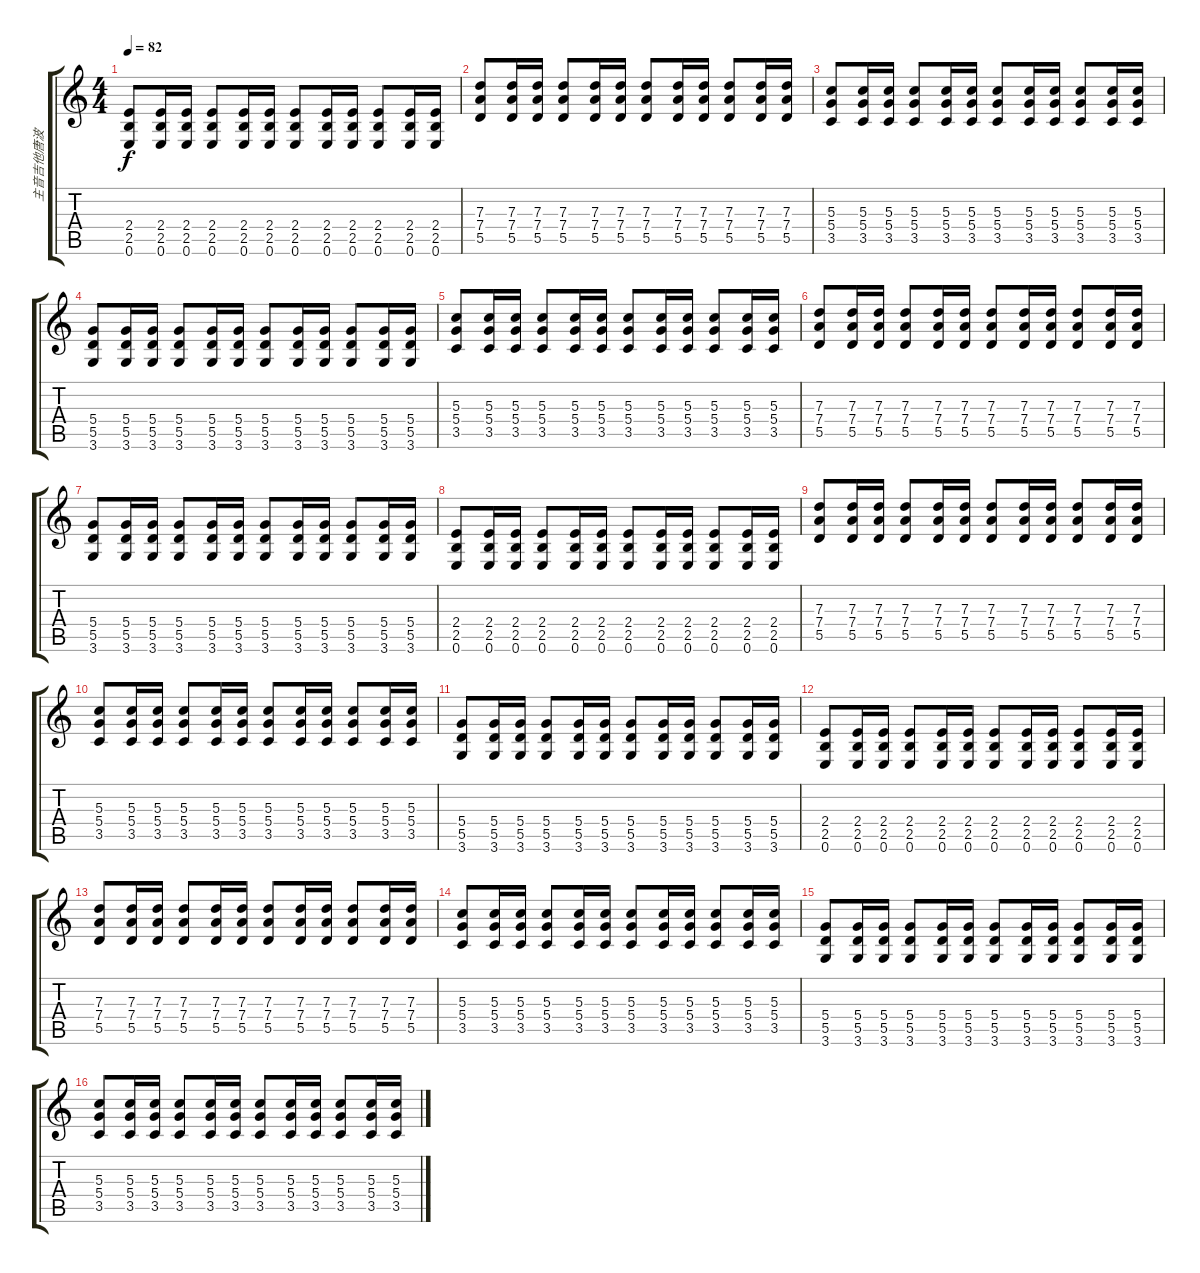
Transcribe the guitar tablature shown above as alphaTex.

\track ("主音吉他唐波" "主音吉他唐波") {instrument overdrivenguitar}
\staff {score tabs}
\tuning (E4 B3 G3 D3 A2 E2) {hide}
\ts (4 4)
\tempo 82
\clef g2
\ks c
(2.4 2.5 0.6).8{dy f} (2.4 2.5 0.6).16 (2.4 2.5 0.6).16 (2.4 2.5 0.6).8 (2.4 2.5 0.6).16 (2.4 2.5 0.6).16 (2.4 2.5 0.6).8 (2.4 2.5 0.6).16 (2.4 2.5 0.6).16 (2.4 2.5 0.6).8 (2.4 2.5 0.6).16 (2.4 2.5 0.6).16 |
(7.3 7.4 5.5).8 (7.3 7.4 5.5).16 (7.3 7.4 5.5).16 (7.3 7.4 5.5).8 (7.3 7.4 5.5).16 (7.3 7.4 5.5).16 (7.3 7.4 5.5).8 (7.3 7.4 5.5).16 (7.3 7.4 5.5).16 (7.3 7.4 5.5).8 (7.3 7.4 5.5).16 (7.3 7.4 5.5).16 |
(5.3 5.4 3.5).8 (5.3 5.4 3.5).16 (5.3 5.4 3.5).16 (5.3 5.4 3.5).8 (5.3 5.4 3.5).16 (5.3 5.4 3.5).16 (5.3 5.4 3.5).8 (5.3 5.4 3.5).16 (5.3 5.4 3.5).16 (5.3 5.4 3.5).8 (5.3 5.4 3.5).16 (5.3 5.4 3.5).16 |
(5.4 5.5 3.6).8 (5.4 5.5 3.6).16 (5.4 5.5 3.6).16 (5.4 5.5 3.6).8 (5.4 5.5 3.6).16 (5.4 5.5 3.6).16 (5.4 5.5 3.6).8 (5.4 5.5 3.6).16 (5.4 5.5 3.6).16 (5.4 5.5 3.6).8 (5.4 5.5 3.6).16 (5.4 5.5 3.6).16 |
(5.3 5.4 3.5).8 (5.3 5.4 3.5).16 (5.3 5.4 3.5).16 (5.3 5.4 3.5).8 (5.3 5.4 3.5).16 (5.3 5.4 3.5).16 (5.3 5.4 3.5).8 (5.3 5.4 3.5).16 (5.3 5.4 3.5).16 (5.3 5.4 3.5).8 (5.3 5.4 3.5).16 (5.3 5.4 3.5).16 |
(7.3 7.4 5.5).8 (7.3 7.4 5.5).16 (7.3 7.4 5.5).16 (7.3 7.4 5.5).8 (7.3 7.4 5.5).16 (7.3 7.4 5.5).16 (7.3 7.4 5.5).8 (7.3 7.4 5.5).16 (7.3 7.4 5.5).16 (7.3 7.4 5.5).8 (7.3 7.4 5.5).16 (7.3 7.4 5.5).16 |
(5.4 5.5 3.6).8 (5.4 5.5 3.6).16 (5.4 5.5 3.6).16 (5.4 5.5 3.6).8 (5.4 5.5 3.6).16 (5.4 5.5 3.6).16 (5.4 5.5 3.6).8 (5.4 5.5 3.6).16 (5.4 5.5 3.6).16 (5.4 5.5 3.6).8 (5.4 5.5 3.6).16 (5.4 5.5 3.6).16 |
(2.4 2.5 0.6).8 (2.4 2.5 0.6).16 (2.4 2.5 0.6).16 (2.4 2.5 0.6).8 (2.4 2.5 0.6).16 (2.4 2.5 0.6).16 (2.4 2.5 0.6).8 (2.4 2.5 0.6).16 (2.4 2.5 0.6).16 (2.4 2.5 0.6).8 (2.4 2.5 0.6).16 (2.4 2.5 0.6).16 |
(7.3 7.4 5.5).8 (7.3 7.4 5.5).16 (7.3 7.4 5.5).16 (7.3 7.4 5.5).8 (7.3 7.4 5.5).16 (7.3 7.4 5.5).16 (7.3 7.4 5.5).8 (7.3 7.4 5.5).16 (7.3 7.4 5.5).16 (7.3 7.4 5.5).8 (7.3 7.4 5.5).16 (7.3 7.4 5.5).16 |
(5.3 5.4 3.5).8 (5.3 5.4 3.5).16 (5.3 5.4 3.5).16 (5.3 5.4 3.5).8 (5.3 5.4 3.5).16 (5.3 5.4 3.5).16 (5.3 5.4 3.5).8 (5.3 5.4 3.5).16 (5.3 5.4 3.5).16 (5.3 5.4 3.5).8 (5.3 5.4 3.5).16 (5.3 5.4 3.5).16 |
(5.4 5.5 3.6).8 (5.4 5.5 3.6).16 (5.4 5.5 3.6).16 (5.4 5.5 3.6).8 (5.4 5.5 3.6).16 (5.4 5.5 3.6).16 (5.4 5.5 3.6).8 (5.4 5.5 3.6).16 (5.4 5.5 3.6).16 (5.4 5.5 3.6).8 (5.4 5.5 3.6).16 (5.4 5.5 3.6).16 |
(2.4 2.5 0.6).8 (2.4 2.5 0.6).16 (2.4 2.5 0.6).16 (2.4 2.5 0.6).8 (2.4 2.5 0.6).16 (2.4 2.5 0.6).16 (2.4 2.5 0.6).8 (2.4 2.5 0.6).16 (2.4 2.5 0.6).16 (2.4 2.5 0.6).8 (2.4 2.5 0.6).16 (2.4 2.5 0.6).16 |
(7.3 7.4 5.5).8 (7.3 7.4 5.5).16 (7.3 7.4 5.5).16 (7.3 7.4 5.5).8 (7.3 7.4 5.5).16 (7.3 7.4 5.5).16 (7.3 7.4 5.5).8 (7.3 7.4 5.5).16 (7.3 7.4 5.5).16 (7.3 7.4 5.5).8 (7.3 7.4 5.5).16 (7.3 7.4 5.5).16 |
(5.3 5.4 3.5).8 (5.3 5.4 3.5).16 (5.3 5.4 3.5).16 (5.3 5.4 3.5).8 (5.3 5.4 3.5).16 (5.3 5.4 3.5).16 (5.3 5.4 3.5).8 (5.3 5.4 3.5).16 (5.3 5.4 3.5).16 (5.3 5.4 3.5).8 (5.3 5.4 3.5).16 (5.3 5.4 3.5).16 |
(5.4 5.5 3.6).8 (5.4 5.5 3.6).16 (5.4 5.5 3.6).16 (5.4 5.5 3.6).8 (5.4 5.5 3.6).16 (5.4 5.5 3.6).16 (5.4 5.5 3.6).8 (5.4 5.5 3.6).16 (5.4 5.5 3.6).16 (5.4 5.5 3.6).8 (5.4 5.5 3.6).16 (5.4 5.5 3.6).16 |
(5.3 5.4 3.5).8 (5.3 5.4 3.5).16 (5.3 5.4 3.5).16 (5.3 5.4 3.5).8 (5.3 5.4 3.5).16 (5.3 5.4 3.5).16 (5.3 5.4 3.5).8 (5.3 5.4 3.5).16 (5.3 5.4 3.5).16 (5.3 5.4 3.5).8 (5.3 5.4 3.5).16 (5.3 5.4 3.5).16
